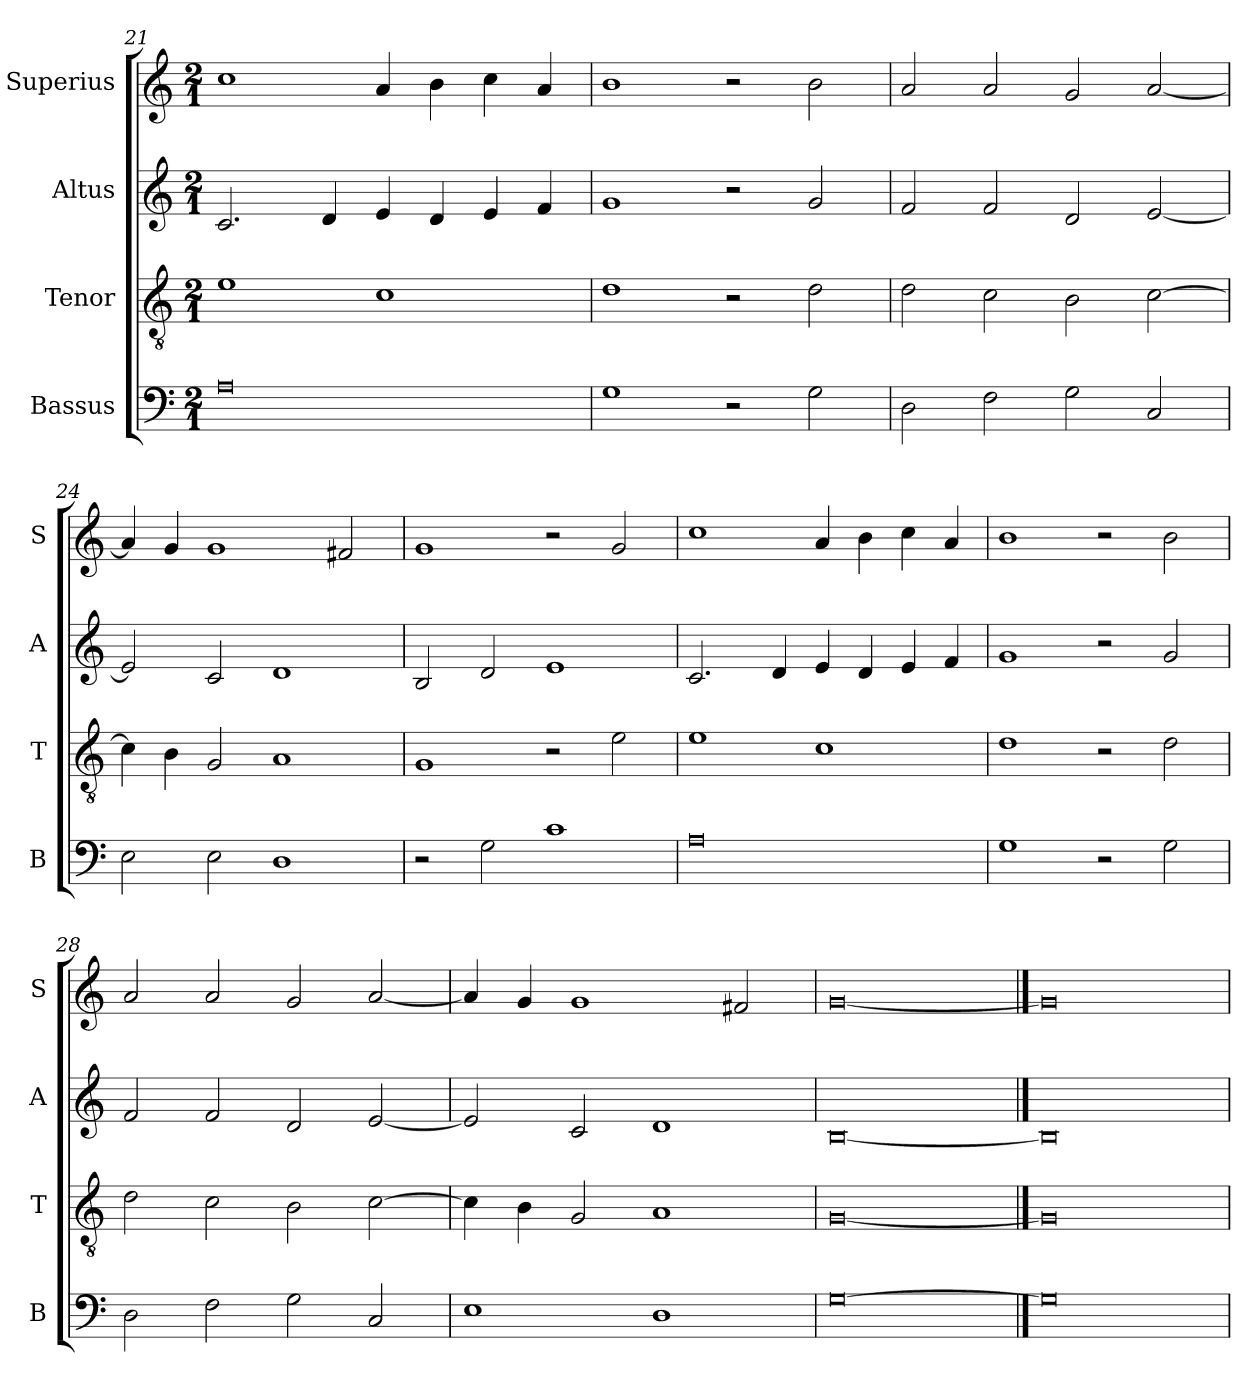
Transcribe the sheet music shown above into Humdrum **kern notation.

**kern	**kern	**kern	**kern
*part4	*part3	*part2	*part1
*staff4	*staff3	*staff2	*staff1
*I"Bassus	*I"Tenor	*I"Altus	*I"Superius
*I'B	*I'T	*I'A	*I'S
*clefF4	*clefGv2	*clefG2	*clefG2
*k[]	*k[]	*k[]	*k[]
*C:	*C:	*C:	*C:
*M2/1	*M2/1	*M2/1	*M2/1
=21	=21	=21	=21
0A	1e	2.c	1cc
.	.	4d	.
.	1c	4e	4a
.	.	4d	4b
.	.	4e	4cc
.	.	4f	4a
=22	=22	=22	=22
1G	1d	1g	1b
2r	2r	2r	2r
2G	2d	2g	2b
=23	=23	=23	=23
2D	2d	2f	2a
2F	2c	2f	2a
2G	2B	2d	2g
2C	[2c	[2e	[2a
=24	=24	=24	=24
2E	4c]	2e]	4a]
.	4B	.	4g
2E	2G	2c	1g
1D	1A	1d	.
.	.	.	2f#X
=25	=25	=25	=25
2r	1G	2B	1g
2G	.	2d	.
1c	2r	1e	2r
.	2e	.	2g
=26	=26	=26	=26
0A	1e	2.c	1cc
.	.	4d	.
.	1c	4e	4a
.	.	4d	4b
.	.	4e	4cc
.	.	4f	4a
=27	=27	=27	=27
1G	1d	1g	1b
2r	2r	2r	2r
2G	2d	2g	2b
=28	=28	=28	=28
2D	2d	2f	2a
2F	2c	2f	2a
2G	2B	2d	2g
2C	[2c	[2e	[2a
=29	=29	=29	=29
1E	4c]	2e]	4a]
.	4B	.	4g
.	2G	2c	1g
1D	1A	1d	.
.	.	.	2f#X
=30	=30	=30	=30
[0G	[0G	[0B	[0g
==31	==31	==31	==31
0G]	0G]	0B]	0g]
=	=	=	=
*-	*-	*-	*-
